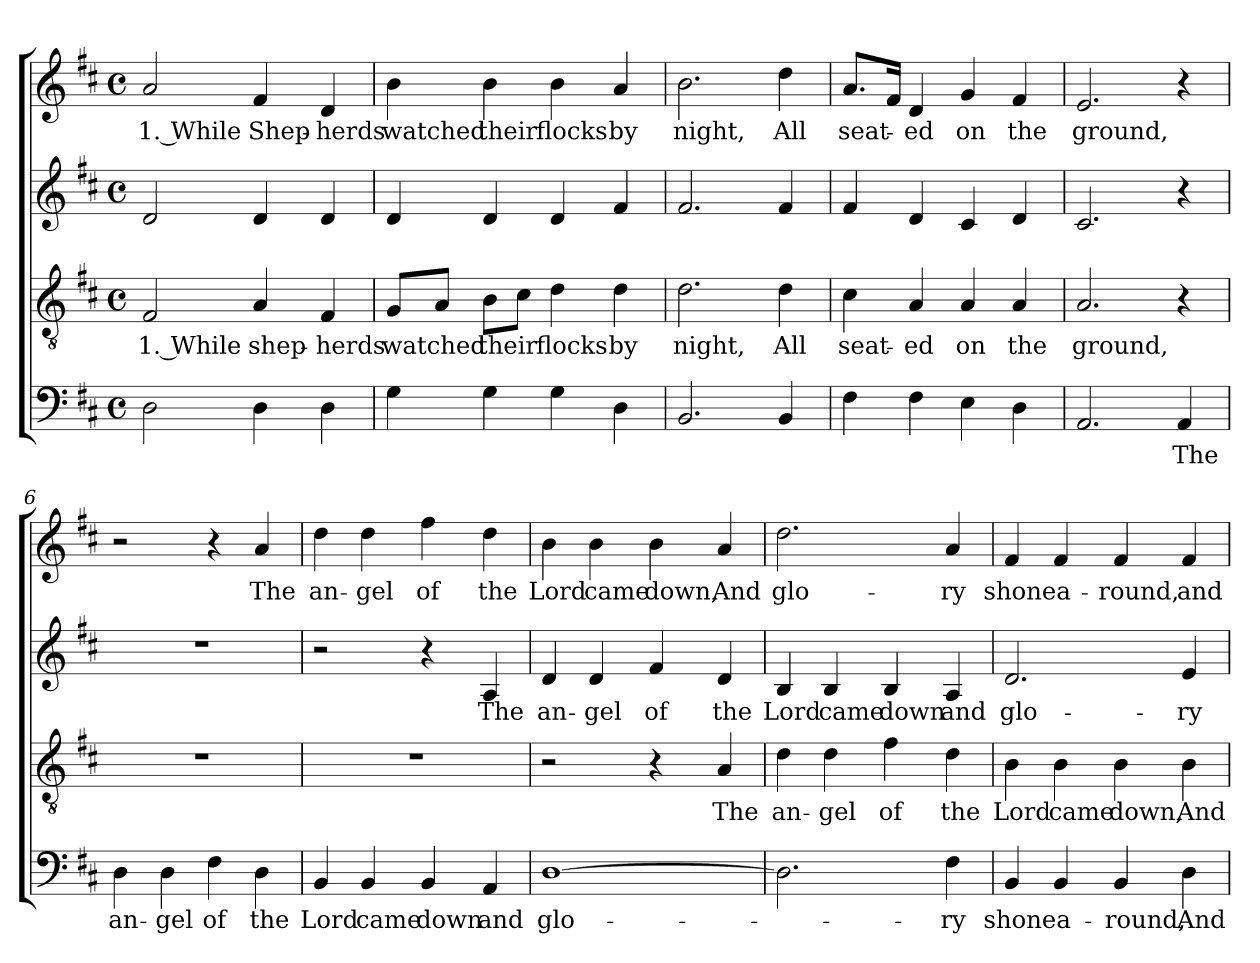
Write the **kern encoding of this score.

**kern	**text	**kern	**text	**kern	**text	**kern	**text
*part4	*part4	*part3	*part3	*part2	*part2	*part1	*part1
*staff4	*staff4	*staff3	*staff3	*staff2	*staff2	*staff1	*staff1
*clefF4	*	*clefGv2	*	*clefG2	*	*clefG2	*
*k[f#c#]	*	*k[f#c#]	*	*k[f#c#]	*	*k[f#c#]	*
*D:	*	*D:	*	*D:	*	*D:	*
*M4/4	*	*M4/4	*	*M4/4	*	*M4/4	*
*met(c)	*	*met(c)	*	*met(c)	*	*met(c)	*
=1	=1	=1	=1	=1	=1	=1	=1
!	!	!	!LO:LY:b	!	!	!	!LO:LY:b
2D\	.	2F#/	1. While	2d/	.	2a/	1. While
!	!	!	!LO:LY:b	!	!	!	!LO:LY:b
4D\	.	4A/	shep-	4d/	.	4f#/	Shep-
!	!	!	!LO:LY:b	!	!	!	!LO:LY:b
4D\	.	4F#/	-herds	4d/	.	4d/	-herds
=2	=2	=2	=2	=2	=2	=2	=2
!	!	!	!LO:LY:b	!	!	!	!LO:LY:b
4G\	.	8G/L	watched	4d/	.	4b\	watched
.	.	8A/J	.	.	.	.	.
!	!	!	!LO:LY:b	!	!	!	!LO:LY:b
4G\	.	8B\L	their	4d/	.	4b\	their
.	.	8c#\J	.	.	.	.	.
!	!	!	!LO:LY:b	!	!	!	!LO:LY:b
4G\	.	4d\	flocks	4d/	.	4b\	flocks
!	!	!	!LO:LY:b	!	!	!	!LO:LY:b
4D\	.	4d\	by	4f#/	.	4a/	by
=3	=3	=3	=3	=3	=3	=3	=3
!	!	!	!LO:LY:b	!	!	!	!LO:LY:b
2.BB/	.	2.d\	night,	2.f#/	.	2.b\	night,
!	!	!	!LO:LY:b	!	!	!	!LO:LY:b
4BB/	.	4d\	All	4f#/	.	4dd\	All
=4	=4	=4	=4	=4	=4	=4	=4
!	!	!	!LO:LY:b	!	!	!	!LO:LY:b
4F#\	.	4c#\	seat-	4f#/	.	8.a/L	seat-
.	.	.	.	.	.	16f#/Jk	.
!	!	!	!LO:LY:b	!	!	!	!LO:LY:b
4F#\	.	4A/	-ed	4d/	.	4d/	-ed
!	!	!	!LO:LY:b	!	!	!	!LO:LY:b
4E\	.	4A/	on	4c#/	.	4g/	on
!	!	!	!LO:LY:b	!	!	!	!LO:LY:b
4D\	.	4A/	the	4d/	.	4f#/	the
=5	=5	=5	=5	=5	=5	=5	=5
!	!	!	!LO:LY:b	!	!	!	!LO:LY:b
2.AA/	.	2.A/	ground,	2.c#/	.	2.e/	ground,
!	!LO:LY:b	!	!	!	!	!	!
4AA/	The	4r	.	4r	.	4r	.
!!LO:LB:g=z
=6	=6	=6	=6	=6	=6	=6	=6
!	!LO:LY:b	!	!	!	!	!	!
4D\	an-	1r	.	1r	.	2r	.
!	!LO:LY:b	!	!	!	!	!	!
4D\	-gel	.	.	.	.	.	.
!	!LO:LY:b	!	!	!	!	!	!
4F#\	of	.	.	.	.	4r	.
!	!LO:LY:b	!	!	!	!	!	!LO:LY:b
4D\	the	.	.	.	.	4a/	The
=7	=7	=7	=7	=7	=7	=7	=7
!	!LO:LY:b	!	!	!	!	!	!LO:LY:b
4BB/	Lord	1r	.	2r	.	4dd\	an-
!	!LO:LY:b	!	!	!	!	!	!LO:LY:b
4BB/	came	.	.	.	.	4dd\	-gel
!	!LO:LY:b	!	!	!	!	!	!LO:LY:b
4BB/	down	.	.	4r	.	4ff#\	of
!	!LO:LY:b	!	!	!	!LO:LY:b	!	!LO:LY:b
4AA/	and	.	.	4A/	The	4dd\	the
=8	=8	=8	=8	=8	=8	=8	=8
!	!LO:LY:b	!	!	!	!LO:LY:b	!	!LO:LY:b
[1D	glo-	2r	.	4d/	an-	4b\	Lord
!	!	!	!	!	!LO:LY:b	!	!LO:LY:b
.	.	.	.	4d/	-gel	4b\	came
!	!	!	!	!	!LO:LY:b	!	!LO:LY:b
.	.	4r	.	4f#/	of	4b\	down,
!	!	!	!LO:LY:b	!	!LO:LY:b	!	!LO:LY:b
.	.	4A/	The	4d/	the	4a/	And
=9	=9	=9	=9	=9	=9	=9	=9
!	!	!	!LO:LY:b	!	!LO:LY:b	!	!LO:LY:b
2.D\]	.	4d\	an-	4B/	Lord	2.dd\	glo-
!	!	!	!LO:LY:b	!	!LO:LY:b	!	!
.	.	4d\	-gel	4B/	came	.	.
!	!	!	!LO:LY:b	!	!LO:LY:b	!	!
.	.	4f#\	of	4B/	down	.	.
!	!LO:LY:b	!	!LO:LY:b	!	!LO:LY:b	!	!LO:LY:b
4F#\	-ry	4d\	the	4A/	and	4a/	-ry
=10	=10	=10	=10	=10	=10	=10	=10
!	!LO:LY:b	!	!LO:LY:b	!	!LO:LY:b	!	!LO:LY:b
4BB/	shone	4B\	Lord	2.d/	glo-	4f#/	shone
!	!LO:LY:b	!	!LO:LY:b	!	!	!	!LO:LY:b
4BB/	a-	4B\	came	.	.	4f#/	a-
!	!LO:LY:b	!	!LO:LY:b	!	!	!	!LO:LY:b
4BB/	-round,	4B\	down,	.	.	4f#/	-round,
!	!LO:LY:b	!	!LO:LY:b	!	!LO:LY:b	!	!LO:LY:b
4D\	And	4B\	And	4e/	-ry	4f#/	and
=	=	=	=	=	=	=	=
*-	*-	*-	*-	*-	*-	*-	*-
